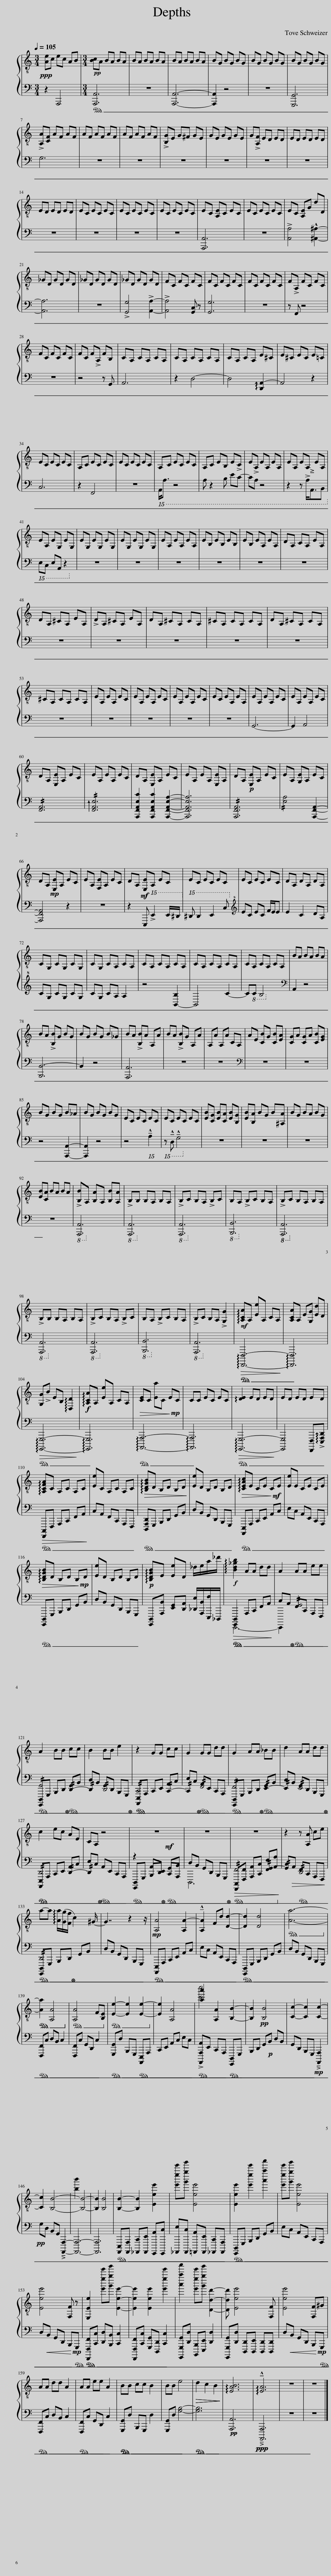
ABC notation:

X:1
%%score { ( 1 5 ) | ( 2 3 4 ) }
L:1/8
Q:1/4=105
M:3/4
I:linebreak $
K:C
V:1 treble-8
V:5 treble-8
V:2 bass
V:3 bass
V:4 bass
V:1
!ppp! [Ae]c ec AB |[M:3/4]!pp! [Bc]A BA BA | BA BA BA | BA BA BA | BG BG BG | %5
 BG BG BG | BG BG BG |$ !>![A,A][CF] AF AF | AF AF AF | AF AF AF | %10
 !>![B,G]E G^F GE | GE GE GE | G!>![A,F] ED ED | ED ED ED |$ ED ED ED | %15
 EC EC EC | EC EC EC | EC EC EC | EC [A,E]C EC | EC EC EC | %20
 EC [A,E]G dD |$ _GD GD GD | _GD GD GD | _GD GD GD | FC FC FC | %25
 FC FC FC | FC FC FC | F!>!A, FC FC |$ FC FC FC | FC F!>!A, FB, | %30
 CA, CA, CA, | CA, CA, CA, | CA, CA, E^C | E^C EC E=C |$ EC EC EC | %35
 A,C EC EC | EC EC EC | A,C EC EC | A,C EB, E!>!C | E!>!A, EA, EA, | %40
 EA, EA, EA, |$ EA, EG, EG, | EG, EG, EG, | EG, EG, EG, | EA, EA, EA, | %45
 EB, EB, EB, | EB, EA, EA, | DA, CA, EA, |$ DA, ^CA, EA, | !>!DA, ^CA, EA, | %50
 DA, ^CA, CA, | ^CA, CA, CA, | DA, ^CA, CA, |$ ^CA, CA, CA, | EA, EA, EC | %55
 EA, EA, EC | EA, EA, EC | EC EA, EA, | EA, EA, EC | EA, EA, EC |$ %60
 DA, [E,E]A, EC | EA, EA, EC | DA, [E,E]A, EC | EA, EA, [E,E]A, | DA,!p! [E,E]A, EC | %65
 EA, [G,E]A, EC |$ DA,!mp! [E,E]A, EC | EA, [F,E]A, EC | DA,!mf! [E,E]A, EC | EC EC EC | %70
 EC EC EC | DA, DA, DA, |$ CG, CG, CG, | CG, CA, CA, | CA, CA, CA, | %75
 CA, CA, CA, | CA, CA, CA, | BA BA BA |$ BA !>![B,B]G BG | BG BG B_G | %80
 BA !>![B,B]A A,A | BA !>![B,B]G A,A | A,A A,A CA, | AE [CB]G [CB][EA] | [CG]A [CG]A [CB][EG] |$ %85
 BG BG B_A | BG BG BG | EC EC EC | EC EC EC | [EB][CG] [EB][CA] [EB][B,G] | %90
 [EB][B,A] BG B[^A,A] | BG BA BG |$ [EB][CA] BA BA | !>![B,B]A, [B,A]A, [B,B][A,A] | !>!B,B, B,A, B,A, | %95
 !>!B,C B,A, !>!B,C | B,A, !>!B,C B,A, | !>!B,C B,A, B,A, |$ !>!B,B, B,A, B,A, | !>!B,C B,A, !>!B,C | %100
 B,A, !>!B,C B,A, | !>!B,C B,A, !>![G,G]2 |!mf! !arpeggio![A,CA]A, [Ee]A, CA, | [A,CA]A, E[G,G] [Ed]D |$ [G,G]!>!B EB, !arpeggio![D,D]2 | %105
!f! !arpeggio![A,CA]A, [Ee]A, CA, |!>(! [CE]C [Ea]C EC!>)!!p! | CC EC EC | !arpeggio![DE]2 ED ED | ED ED ED |$ %110
 !arpeggio![A,CFA]C A,C A,C | [Ee]C A,C A,C |!>(! !arpeggio![B,DGB]D B,D B,D!>)! | [Ee]D B,D B,D |!>(! !arpeggio![CEAc]E CE CE!>)!!mf! | %115
 [Ee]E CE CE |$!>(! !arpeggio![B,DGB]D B,D B,D!>)!!p! | [Ee]D B,D B,D |!p! !arpeggio![B,DGB]E [Ee]D _d/e/a/_d'/ |!f! !arpeggio![Bd_gb]2 AA dd | %120
 A2 AA ee |$ A2 BB cc | B2 BB e2 | z2 GG cc | G2 GG dd | %125
 G2 AA _BB | d2 AA dd |$ c2 ec AE | CA, z4 | z6 | %130
 z6 | z6 | z2 z [A,A] ce |$ a-a !arpeggio![Aa]/([Gg]/[Ff]/ c2) ^G/- | G7/2 z2 z/ | %135
!mp! [A,A]4 [A,A-]2 | [A,A]2 Fd [Dd]2- | [Dd]2 [Dd]4 | [Aa]6- |$ [Aa]2 [A,A]4 | %140
 [A,A]4 F[B,E] | [Ee]2- [Ee]2 [Ee]2- | [Ee]2 [A,A]4 | [aa']2 [A,A]2 [B,B]2- | [B,B]2!pp! [B,B]4 | %145
 [Cc]2- [Cc]2 [Cc]2- |$ [Cc]2 [B,B]4- | [bb']2 [B,B]4- | [B,B]2 [B,B]4 | [B,B]2- [B,B]2 [Eee']2 | %150
 [e'e''e'''][g'g''g'''] [Eee']4 | [Eee']2 [e'e''e''']2 [a'a''a''']2 | [e'e''e'''][g'g''g'''] [Eee']4 |$ [Eee']4 [F,F] z | [E,Ee]2 [e'e''e'''][g'g''g'''] [Eee']2- | %155
 [Eee']2 [Eee']2 [e'e''e''']2 | [a'a''a''']2 [e'e''e'''][g'g''g'''] [Ddd']2- | [Ddd'] [Eee']4 [F,F] | [Eee']4 [F,F]^G |$ AA dd A2 | %160
 AA ee A2 | BB cc B2 | BB e4 |!>(!!>(! d2 c2 B2!>)!!>)! | !arpeggio![EAB]6 | %165
 !arpeggio![EA]6 | z6 | z6 |] %168
V:2
 z2 A,,,4 |[M:3/4]!ped! [A,,,A,,]6 | z6 | [A,,,A,,]6- | [A,,,A,,]2 z4 | %5
 z6 | [G,,,G,,]6 |$ G,6 | z6 | z6 | %10
 z6 | z6 | z6 | z6 |$ z6 | %15
 z6 | z6 | z6 | [A,,,A,,]6 | z6 | %20
 !>![A,,A,]4 !^![^A,,^A,]2- |$ [A,,A,]6 | z6 | !>![G,,G,]4 !>![A,,A,]2- | !>![A,,A,]4 [G,,C,] z | %25
 [G,,G,]6 | z6 | z F,, z4 |$ z6 | z4 z G,, | %30
 A,,6 | z2 D,4- | D,4 !arpeggio![D,,A,,-]2 | A,,4 z2 |$ C,6 | %35
 z2 F,,4 | z6 |!8vb(! A,,,,<A,,, z4!8vb)! |!8vb(! A,,, z2 B,,, E,,C,,-!8vb)! |!8vb(! C,,A,,, z4!8vb)! | %40
!8vb(! z2 z !>!A,,,<A,,,,B,,,,!8vb)! |$!8vb(! E,,,C,,, E,,,A,,,, z2!8vb)! | z6 | z6 | z6 | %45
 z6 | z6 | z6 |$ z6 | z6 | %50
 z6 | z6 | z6 |$ z6 | z6 | %55
 z6 | z6 | z6 | G,,6- | G,,2 A,,4 |$ %60
 !//![F,,A,,]6 | !//!!arpeggio![F,,A,,E,]6 | [A,,,F,,A,,E,C]2 [A,,,F,,A,,E,C]2 [A,,,F,,A,,E,A,]2- | [A,,,F,,A,,E,A,]6 | !//![A,,,F,,A,,]6 | %65
 !//![E,A,]4 [A,,,F,,A,,]2- |$ [A,,,F,,A,,]4 z2 | z6 | z2 E,,,!8va(! !>!E2 E/^D/!8va)! |!8va(! ^D D2 E2 c!8va)! | %70
[K:treble+8] EC EC F/E/E | E2 C2 DA, |$ CG, CG, CG, | CG, CA, A,2 | z4 [B,,-B,]2 | %75
 B,,4 C2- | C!8vb(!C, B,,4!8vb)! |[K:bass] A,,2 z4 |$ [B,,,B,,-]6 | B,,2 z4 | %80
 [A,,,A,,]6 | z6 | z6 |[K:bass] z6 | z6 |$ %85
 z4 [A,,,A,,]2- | [A,,,A,,]2 z4 | z4!8vb(! A,,,2!8vb)! |!8vb(! z D,,, G,,,4!8vb)! | z6 | %90
 z6 | z6 |$ z6!ped-up! |!8vb(! [A,,,,A,,,]6!8vb)! |!8vb(! [A,,,,A,,,]6!8vb)! | %95
!8vb(! [A,,,,A,,,]6!8vb)! |!8vb(! [B,,,,B,,,]6!8vb)! |!8vb(!!8vb(! [A,,,,A,,,]6!8vb)!!8vb)! |$!8vb(! [A,,,,A,,,]6!8vb)! |!8vb(! [A,,,,A,,,]6!8vb)! | %100
!8vb(! [B,,,,B,,,]6!8vb)! |!8vb(! [A,,,,A,,,]6!8vb)! |!>(!!ped! !arpeggio![F,,,,F,,,]6-!>)! | !arpeggio![F,,,,F,,,]6!ped-up! |$!>(!!ped! !arpeggio![G,,,,G,,,]6-!ped-up!!>)! | %105
 !arpeggio![G,,,,G,,,]6 |!ped! !arpeggio![A,,,,A,,,]6-!ped-up! | !arpeggio![A,,,,A,,,]6 |!>(!!ped! !arpeggio![G,,,,G,,,]6-!ped-up!!>)! | [G,,,,G,,,]4 [F,,,,F,,,]!arpeggio!!>![E,,,A,,,D,,] |$ %110
!>(!!ped! [F,,,,C,,,]F,,, A,,,C,, F,,A,,!ped-up!!>)! | C,A,, F,,C,, A,,,F,,, |!ped! [D,,,A,,,D,,]G,,, B,,,D,, G,,B,,!ped-up! | D,B,, G,,D,, B,,,G,,, |!ped! [A,,,,E,,,]A,,, C,,E,, A,,C,!ped-up! | %115
 E,C, A,,E,, C,,A,,, |$!ped! [G,,,,D,,,]G,,, B,,,D,, G,,B,,!ped-up! | D,B,, G,,D,, B,,,G,,, | [G,,,,D,,,][A,,,B,,] [E,,G,,][D,,A,,] [_D,,E,]/[A,,,B,,]/[E,,,F,]/_D,,,/ |!>(!!ped! [G,,,,D,,,]2 A,,,C,, F,,A,,!ped-up!!>)! | %120
 C,A,,!ped-up!!ped! F,,C,, A,,,F,,,!ped-up! |$!ped! [G,,,,D,,,]G,,, B,,,D,,!ped-up!!ped! G,,B,, | D,B,, G,,D,, B,,,G,,,!ped-up! |!ped! [A,,,,E,,,]A,,, C,,E,, A,,C,!ped-up! | E,C,!ped-up!!ped! A,,E,, C,,A,,,!ped-up! | %125
!ped! [G,,,,D,,,]G,,, B,,,D,,!ped-up!!ped! G,,B,, | D,B,, G,,D,, B,,,G,,,!ped-up! |$!ped! [A,,,,E,,,]A,,, C,,E,, A,,C,!ped-up! | E,C,!ped-up!!ped! A,,E,, C,,A,,,!ped-up! |!ped! [G,,,,D,,,]G,,, A,,E,,!ped-up!!mf!!ped! C,,A,,, | %130
 D,B,, G,,D,, B,,,G,,,!ped-up! |!ped!!>(! [F,,,,C,,,][F,,,F,,] [A,,,A,,][C,,C,] [F,,F,][A,,A,]!ped-up!!>)! | C,!>(!A,,!ped! F,,C,, A,,,F,,,!ped-up!!>)! |$!ped! [G,,,,D,,,]G,,, B,,,D,,!ped-up! G,,B,, | D,B,, G,,D,, B,,,G,,, | %135
!ped! [A,,,,E,,,]A,,, C,,E,, A,,C,!ped-up! | E,C, A,,E,, C,,A,,, |!ped! [G,,,,D,,,]G,,, B,,,D,, G,,B,,!ped-up! |!ped! D,B,, G,,D,, B,,,G,,,!ped-up! |$!ped! [F,,,F,,]C, D,B,, C,2!ped-up! | %140
!ped! [F,,,F,,]C, G,,D,, C,2!ped-up! |!ped! [G,,,G,,]D, B,,,G,,,!ped! [A,,,,E,,,]A,,,!ped-up! | C,,E,, A,,C, E,C,!ped-up! |!ped! !>![A,,,,A,,,A,,]E,, C,,A,,,!ped-up!!ped! [G,,,,D,,,]G,,,!ped-up! | B,,,D,, G,,!p!B,, D,B,, | %145
 G,,D,, B,,,G,,,!mp! [A,,,,A,,,]2 |$!pp! G,D, B,,G,, [A,,,,A,,,]2- | [A,,,,A,,,]6- | [A,,,,A,,,]6 |!ped! [A,,,,E,,,][A,,,,A,,,] [_A,,,,C,,][A,,,,E,,]!ped-up! [G,,,,A,,][G,,,,C,] | %150
 [_A,,,,E,][A,,,,C,] [=A,,,,A,,][A,,,,E,,] [_A,,,,C,,][A,,,,A,,,] |!ped! [G,,,,D,,,]G,,, B,,,D,, G,,B,,!ped-up! | E,C, A,,E,, C,,A,,, |$ D,!<(!B,, G,,D,, B,,,!<)!!mp!!ped-up!!ped!G,,, |!ped! [F,,,,F,,,F,,][C,,C,] [D,,D,][B,,,B,,] [C,,C,]2!ped-up! | %155
 [F,,,,F,,,F,,][C,,C,] [G,,,G,,][D,,,D,,] [C,,C,]2!ped-up! | [G,,,,G,,,G,,][D,,D,] [B,,,,B,,,][E,,,E,,] [D,,D,]2 | [G,,,,G,,,G,,][D,,D,] [D,,,D,,][D,,,E,,] [D,,,D,,][D,,,D,,] | D,!<(!B,, G,,D,, B,,,!<)!!mp!!ped!G,,,!ped-up! |$!ped! [F,,,F,,]C, D,B,, C,2!ped-up! | %160
!ped! [F,,,F,,]C, G,,D,,!ped-up! C,2 |!ped! [G,,,G,,]D, B,,,G,,, D,2!ped-up! | [G,,,G,,]D, [G,B,]4-!ped-up! |!ped! [G,B,]6!ped-up! |!pp!!pp! [A,,,A,,]6 | %165
!ppp!!ppp! [A,,,,A,,,]6 | z6 | z6 |] %168
V:3
 x6 |[M:3/4] x6 | x6 | x6 | x6 | %5
 x6 | x6 |$ x6 | x6 | x6 | %10
 x6 | x6 | x6 | x6 |$ x6 | %15
 x6 | x6 | x6 | x6 | x6 | %20
 x6 |$ x6 | x6 | x6 | x6 | %25
 x6 | x6 | x6 |$ x6 | x6 | %30
 x6 | x6 | x6 | x6 |$ x6 | %35
 x6 | x6 |!8vb(! x6!8vb)! |!8vb(! x6!8vb)! |!8vb(! x6!8vb)! | %40
!8vb(! x6!8vb)! |$!8vb(! x6!8vb)! | x6 | x6 | x6 | %45
 x6 | x6 | x6 |$ x6 | x6 | %50
 x6 | x6 | x6 |$ x6 | x6 | %55
 x6 | x6 | x6 | x6 | x6 |$ %60
 x6 | x6 | x6 | x6 | x6 | %65
 x6 |$ x6 | x6 | x3!8va(! x3!8va)! |!8va(! x6!8va)! | %70
[K:treble+8] x6 | x6 |$ x6 | x6 | x6 | %75
 x6 | x!8vb(! x5!8vb)! |[K:bass] x6 |$ x6 | x6 | %80
 x6 | x6 | x6 |[K:bass] x6 | x6 |$ %85
 x6 | x6 | x4!8vb(! x2!8vb)! |!8vb(! x6!8vb)! | x6 | %90
 x6 | x6 |$ x6 |!8vb(! x6!8vb)! |!8vb(! x6!8vb)! | %95
!8vb(! x6!8vb)! |!8vb(! x6!8vb)! |!8vb(!!8vb(! x6!8vb)!!8vb)! |$!8vb(! x6!8vb)! |!8vb(! x6!8vb)! | %100
!8vb(! x6!8vb)! |!8vb(! x6!8vb)! | x6 | x6 |$ x6 | %105
 x6 | x6 | x6 | x6 | x6 |$ %110
 x6 | x6 | x6 | x6 | x6 | %115
 x6 |$ x6 | x6 | x6 | E,,,,6- | %120
 E,,,,2 !//!G,,4 |$ !//!G,,4 !//!D,,2- | !//!D,,2 !//!D,,4 | !//!C,,4 !//!C,,2- | !//!C,,2 !//!F,,4 | %125
 !//!F,,4 !//!E,,2- | !//!E,,2 !//!E,,4 |$ !//!D,,4 !//!D,,2- | !//!D,,2 x4 | x6 | %130
 D,,,6 | !//!F,,4 !//!G,,2- | !//!G,,2 !//!D,,4 |$ !//!D,,4 x2 | x6 | %135
 x6 | x6 | x6 | x6 |$ x6 | %140
 x6 | x6 | x6 | x6 | x6 | %145
 x6 |$ x6 | x6 | x6 | x6 | %150
 x6 | x6 | x6 |$ x6 | x6 | %155
 x6 | x6 | x6 | x6 |$ x6 | %160
 x6 | x6 | x6 | x6 | x6 | %165
 x6 | x6 | x6 |] %168
V:4
 x6 |[M:3/4] x6 | x6 | x6 | x6 | %5
 x6 | x6 |$ x6 | x6 | x6 | %10
 x6 | x6 | x6 | x6 |$ x6 | %15
 x6 | x6 | x6 | x6 | x6 | %20
 x6 |$ x6 | x6 | x6 | x6 | %25
 x6 | x6 | x6 |$ x6 | x6 | %30
 x6 | x6 | x6 | x6 |$ x6 | %35
 x6 | x6 |!8vb(! x6!8vb)! |!8vb(! x6!8vb)! |!8vb(! x6!8vb)! | %40
!8vb(! x6!8vb)! |$!8vb(! x6!8vb)! | x6 | x6 | x6 | %45
 x6 | x6 | x6 |$ x6 | x6 | %50
 x6 | x6 | x6 |$ x6 | x6 | %55
 x6 | x6 | x6 | x6 | x6 |$ %60
 x6 | x6 | x6 | x6 | x6 | %65
 x6 |$ x6 | x6 | x3!8va(! x3!8va)! |!8va(! x6!8va)! | %70
[K:treble+8] x6 | x6 |$ x6 | x6 | x6 | %75
 x6 | x!8vb(! x5!8vb)! |[K:bass] x6 |$ x6 | x6 | %80
 x6 | x6 | x6 |[K:bass] x6 | x6 |$ %85
 x6 | x6 | x4!8vb(! x2!8vb)! |!8vb(! x6!8vb)! | x6 | %90
 x6 | x6 |$ x6 |!8vb(! x6!8vb)! |!8vb(! x6!8vb)! | %95
!8vb(! x6!8vb)! |!8vb(! x6!8vb)! |!8vb(!!8vb(! x6!8vb)!!8vb)! |$!8vb(! x6!8vb)! |!8vb(! x6!8vb)! | %100
!8vb(! x6!8vb)! |!8vb(! x6!8vb)! | x6 | x6 |$ x6 | %105
 x6 | x6 | x6 | x6 | x6 |$ %110
 x6 | x6 | x6 | x6 | x6 | %115
 x6 |$ x6 | x6 | x6 | x6 | %120
 x6 |$ x6 | x6 | x6 | x6 | %125
 x6 | x6 |$ x6 | x6 | z2 B,,,D,, G,,B,, | %130
 x6 | x6 | x6 |$ x6 | x6 | %135
 x6 | x6 | x6 | x6 |$ x6 | %140
 x6 | x6 | x6 | x6 | x6 | %145
 x6 |$ x6 | x6 | x6 | x6 | %150
 x6 | x6 | x6 |$ x6 | x6 | %155
 x6 | x6 | x6 | x6 |$ x6 | %160
 x6 | x6 | x6 | x6 | x6 | %165
 x6 | x6 | x6 |] %168
V:5
 x6 |[M:3/4] x6 | x6 | x6 | x6 | %5
 x6 | x6 |$ x6 | x6 | x6 | %10
 x6 | x6 | x6 | x6 |$ x6 | %15
 x6 | x6 | x6 | x6 | x6 | %20
 x6 |$ x6 | x6 | x6 | x6 | %25
 x6 | x6 | x6 |$ x6 | x6 | %30
 x6 | x6 | x6 | x6 |$ x6 | %35
 x6 | x6 | x6 | x6 | x6 | %40
 x6 |$ x6 | x6 | x6 | x6 | %45
 x6 | x6 | x6 |$ x6 | x6 | %50
 x6 | x6 | x6 |$ x6 | x6 | %55
 x6 | x6 | x6 | x6 | x6 |$ %60
 x6 | x6 | x6 | x6 | x6 | %65
 x6 |$ x6 | x6 | x6 | x6 | %70
 x6 | x6 |$ x6 | x6 | x6 | %75
 x6 | x6 | x6 |$ x6 | x6 | %80
 x6 | x6 | x6 | x6 | x6 |$ %85
 x6 | x6 | x6 | x6 | x6 | %90
 x6 | x6 |$ x6 | x6 | x6 | %95
 x6 | x6 | x6 |$ x6 | x6 | %100
 x6 | x6 | x6 | x6 |$ x6 | %105
 x6 | x6 | x6 | x6 | x6 |$ %110
 x6 | x6 | x6 | x6 | x6 | %115
 x6 |$ x6 | x6 | x6 | x6 | %120
 x6 |$ x6 | x6 | x6 | x6 | %125
 x6 | x6 |$ x6 | x6 | x6 | %130
 x6 | x6 | x6 |$ x6 | x6 | %135
 x6 | x6 | x6 | x6 |$ x6 | %140
 x6 | x6 | x6 | [c'c'']4 x2 | x6 | %145
 x6 |$ x6 | x6 | x6 | x6 | %150
 x6 | x6 | x6 |$ x6 | x6 | %155
 x6 | x6 | x6 | x6 |$ x6 | %160
 x6 | x6 | x6 | x6 | x6 | %165
 x6 | x6 | x6 |] %168
